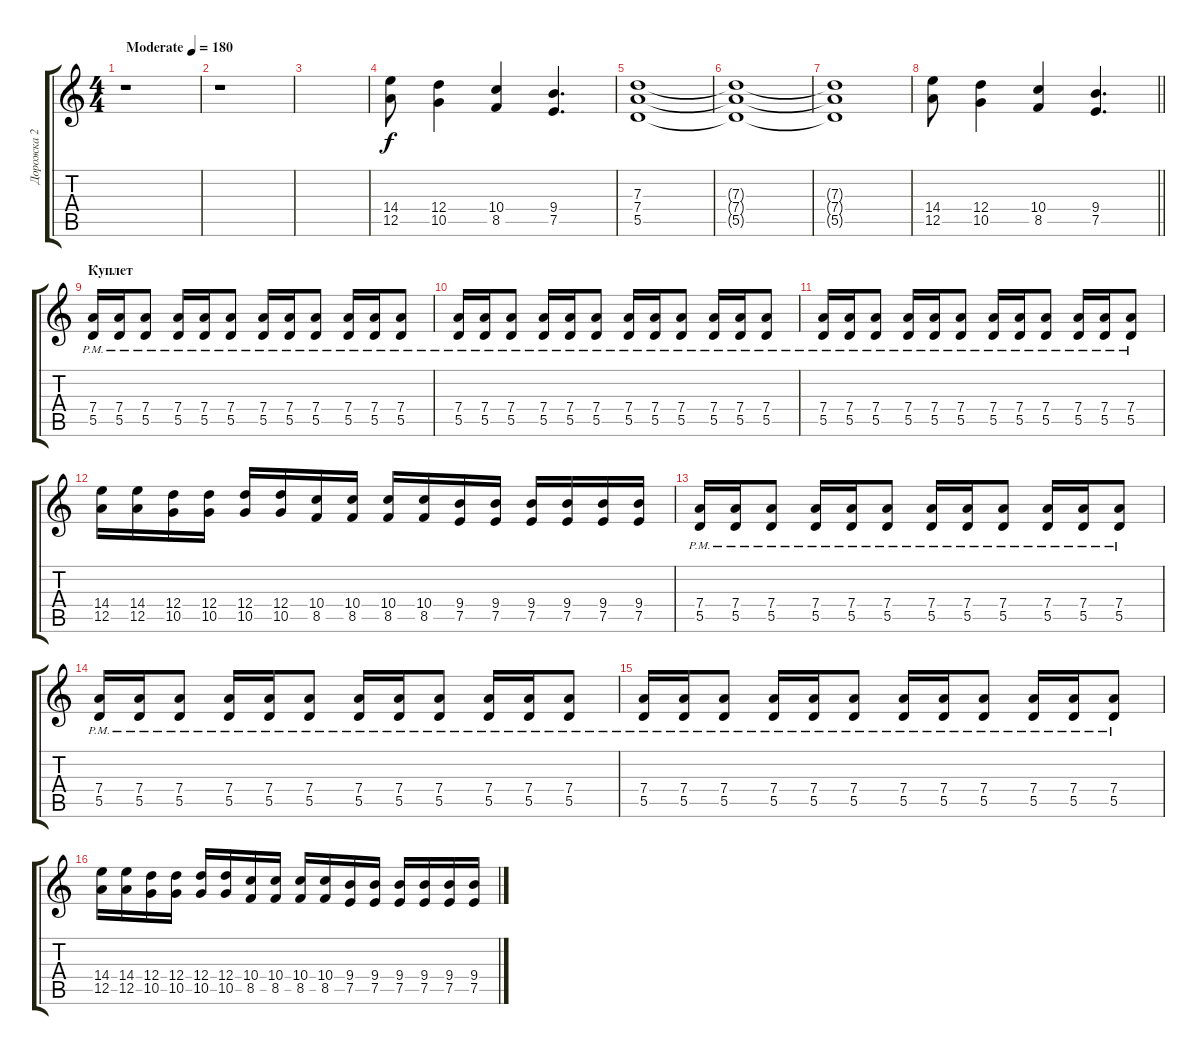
\track ("Дорожка 2" "Дорожка 2") {instrument distortionguitar}
\staff {score tabs}
\tuning (E4 B3 G3 D3 A2 E2) {hide}
\ts (4 4)
\tempo (180 "Moderate")
\clef g2
\ks c
r.1{dy f instrument distortionguitar} |
r.1 |
|
(14.4 12.5).8 (12.4 10.5).4 (10.4 8.5).4 (9.4 7.5).4{d} |
(7.3 7.4 5.5).1 |
(7.3{t} 7.4{t} 5.5{t}).1 |
(7.3{t} 7.4{t} 5.5{t}).1 |
\barLineRight lightlight
(14.4 12.5).8 (12.4 10.5).4 (10.4 8.5).4 (9.4 7.5).4{d} |
\section ("" "Куплет")
(7.4{pm} 5.5{pm}).16 (7.4{pm} 5.5{pm}).16 (7.4{pm} 5.5{pm}).8 (7.4{pm} 5.5{pm}).16 (7.4{pm} 5.5{pm}).16 (7.4{pm} 5.5{pm}).8 (7.4{pm} 5.5{pm}).16 (7.4{pm} 5.5{pm}).16 (7.4{pm} 5.5{pm}).8 (7.4{pm} 5.5{pm}).16 (7.4{pm} 5.5{pm}).16 (7.4{pm} 5.5{pm}).8 |
(7.4{pm} 5.5{pm}).16 (7.4{pm} 5.5{pm}).16 (7.4{pm} 5.5{pm}).8 (7.4{pm} 5.5{pm}).16 (7.4{pm} 5.5{pm}).16 (7.4{pm} 5.5{pm}).8 (7.4{pm} 5.5{pm}).16 (7.4{pm} 5.5{pm}).16 (7.4{pm} 5.5{pm}).8 (7.4{pm} 5.5{pm}).16 (7.4{pm} 5.5{pm}).16 (7.4{pm} 5.5{pm}).8 |
(7.4{pm} 5.5{pm}).16 (7.4{pm} 5.5{pm}).16 (7.4{pm} 5.5{pm}).8 (7.4{pm} 5.5{pm}).16 (7.4{pm} 5.5{pm}).16 (7.4{pm} 5.5{pm}).8 (7.4{pm} 5.5{pm}).16 (7.4{pm} 5.5{pm}).16 (7.4{pm} 5.5{pm}).8 (7.4{pm} 5.5{pm}).16 (7.4{pm} 5.5{pm}).16 (7.4{pm} 5.5{pm}).8 |
(14.4 12.5).16 (14.4 12.5).16 (12.4 10.5).16 (12.4 10.5).16 (12.4 10.5).16 (12.4 10.5).16 (10.4 8.5).16 (10.4 8.5).16 (10.4 8.5).16 (10.4 8.5).16 (9.4 7.5).16 (9.4 7.5).16 (9.4 7.5).16 (9.4 7.5).16 (9.4 7.5).16 (9.4 7.5).16 |
(7.4{pm} 5.5{pm}).16 (7.4{pm} 5.5{pm}).16 (7.4{pm} 5.5{pm}).8 (7.4{pm} 5.5{pm}).16 (7.4{pm} 5.5{pm}).16 (7.4{pm} 5.5{pm}).8 (7.4{pm} 5.5{pm}).16 (7.4{pm} 5.5{pm}).16 (7.4{pm} 5.5{pm}).8 (7.4{pm} 5.5{pm}).16 (7.4{pm} 5.5{pm}).16 (7.4{pm} 5.5{pm}).8 |
(7.4{pm} 5.5{pm}).16 (7.4{pm} 5.5{pm}).16 (7.4{pm} 5.5{pm}).8 (7.4{pm} 5.5{pm}).16 (7.4{pm} 5.5{pm}).16 (7.4{pm} 5.5{pm}).8 (7.4{pm} 5.5{pm}).16 (7.4{pm} 5.5{pm}).16 (7.4{pm} 5.5{pm}).8 (7.4{pm} 5.5{pm}).16 (7.4{pm} 5.5{pm}).16 (7.4{pm} 5.5{pm}).8 |
(7.4{pm} 5.5{pm}).16 (7.4{pm} 5.5{pm}).16 (7.4{pm} 5.5{pm}).8 (7.4{pm} 5.5{pm}).16 (7.4{pm} 5.5{pm}).16 (7.4{pm} 5.5{pm}).8 (7.4{pm} 5.5{pm}).16 (7.4{pm} 5.5{pm}).16 (7.4{pm} 5.5{pm}).8 (7.4{pm} 5.5{pm}).16 (7.4{pm} 5.5{pm}).16 (7.4{pm} 5.5{pm}).8 |
(14.4 12.5).16 (14.4 12.5).16 (12.4 10.5).16 (12.4 10.5).16 (12.4 10.5).16 (12.4 10.5).16 (10.4 8.5).16 (10.4 8.5).16 (10.4 8.5).16 (10.4 8.5).16 (9.4 7.5).16 (9.4 7.5).16 (9.4 7.5).16 (9.4 7.5).16 (9.4 7.5).16 (9.4 7.5).16
